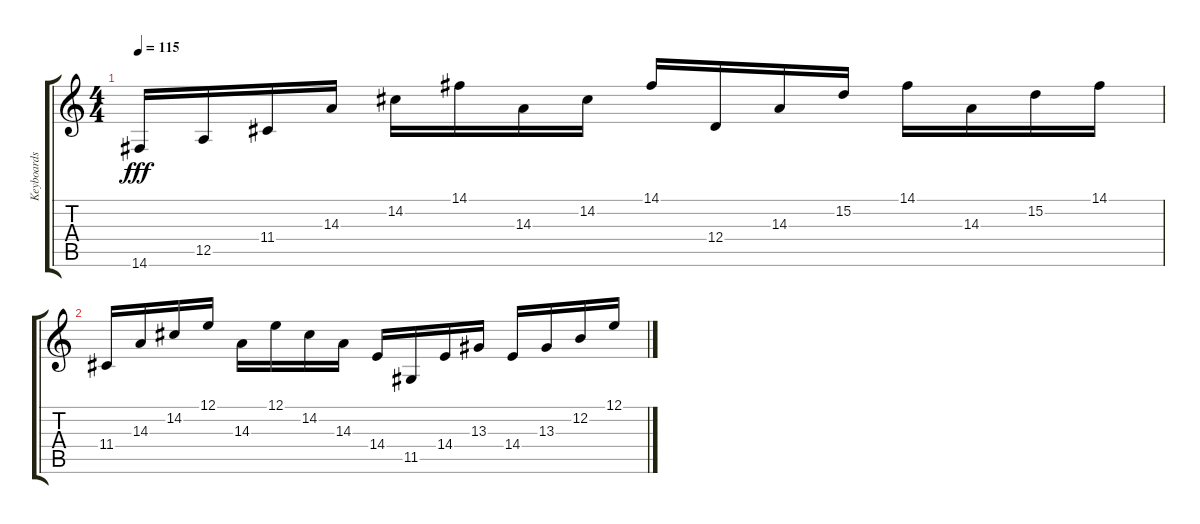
\track ("Keyboards 3" "Keyboards ") {instrument orchestralharp}
\staff {score tabs}
\tuning (E4 B3 G3 D3 A2 E2) {hide}
\ts (4 4)
\tempo 115
\clef g2
\ks c
14.6.16{dy fff} 12.5.16 11.4.16 14.3.16 14.2.16 14.1.16 14.3.16 14.2.16 14.1.16 12.4.16 14.3.16 15.2.16 14.1.16 14.3.16 15.2.16 14.1.16 |
11.4.16 14.3.16 14.2.16 12.1.16 14.3.16 12.1.16 14.2.16 14.3.16 14.4.16 11.5.16 14.4.16 13.3.16 14.4.16 13.3.16 12.2.16 12.1.16
